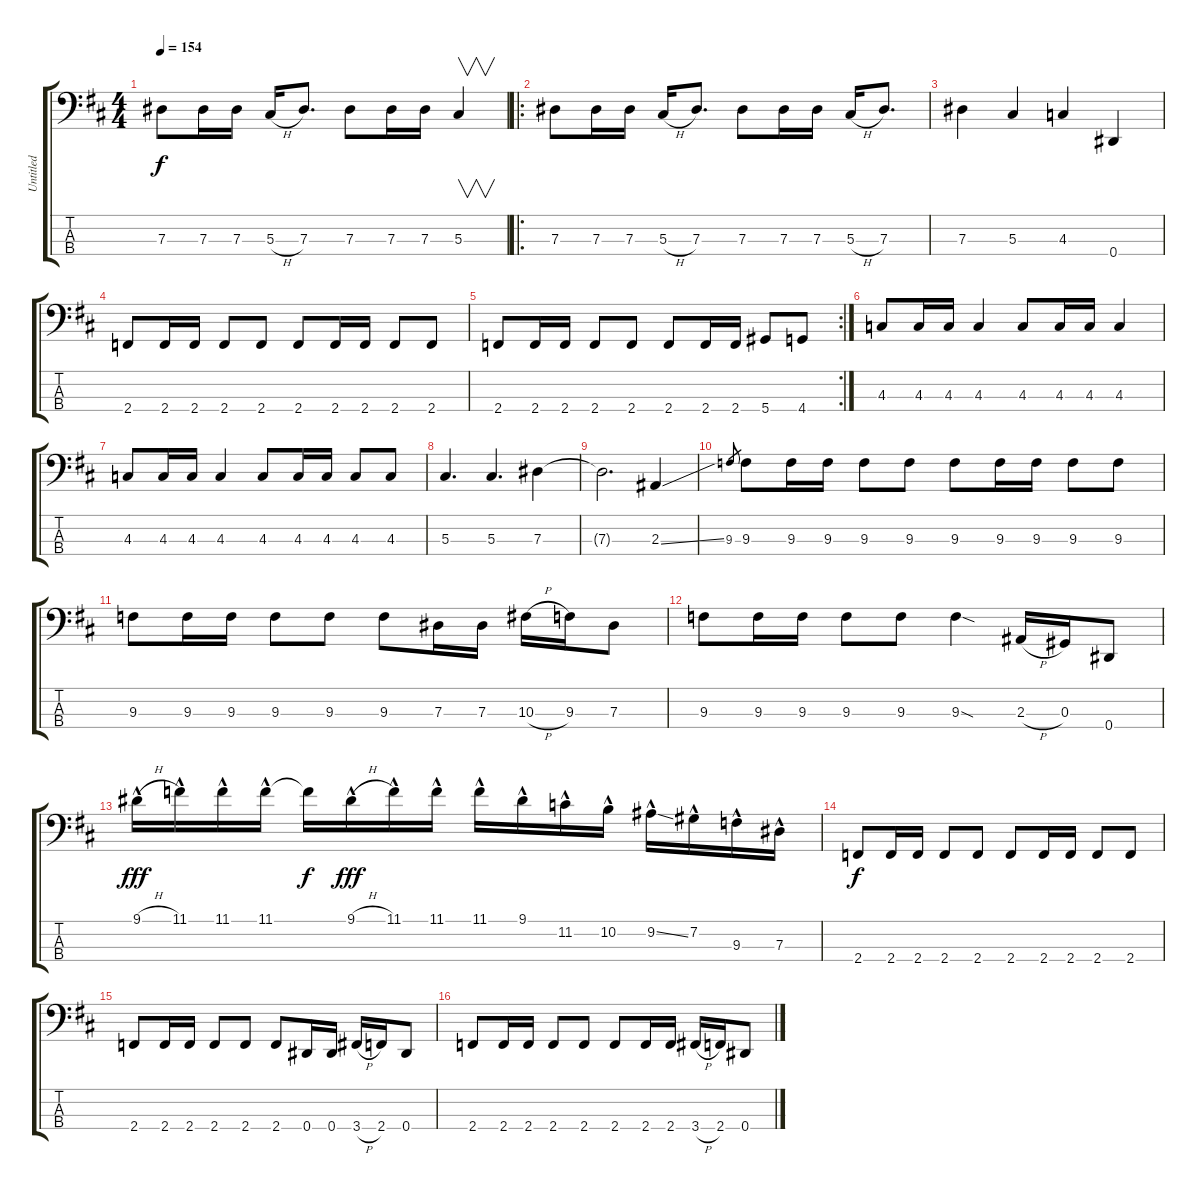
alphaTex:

\track ("Untitled" "Untitled") {instrument electricbassfinger}
\staff {score tabs}
\tuning (Gb2 Db2 Ab1 Eb1) {hide}
\ts (4 4)
\tempo 154
\clef f4
\ks d
7.3.8{dy f} 7.3.16 7.3.16 5.3{h}.16 7.3.8{d} 7.3.8 7.3.16 7.3.16 5.3.4{v} |
\ro
7.3.8 7.3.16 7.3.16 5.3{h}.16 7.3.8{d} 7.3.8 7.3.16 7.3.16 5.3{h}.16 7.3.8{d} |
7.3.4 5.3.4 4.3.4 0.4.4 |
2.4.8 2.4.16 2.4.16 2.4.8 2.4.8 2.4.8 2.4.16 2.4.16 2.4.8 2.4.8 |
\rc 2
2.4.8 2.4.16 2.4.16 2.4.8 2.4.8 2.4.8 2.4.16 2.4.16 5.4.8 4.4.8 |
4.3.8 4.3.16 4.3.16 4.3.4 4.3.8 4.3.16 4.3.16 4.3.4 |
4.3.8 4.3.16 4.3.16 4.3.4 4.3.8 4.3.16 4.3.16 4.3.8 4.3.8 |
5.3.4{d} 5.3.4{d} 7.3.4 |
7.3{t}.2{d} 2.3{ss}.4 |
9.3.8{gr beam merge} 9.3.8 9.3.16 9.3.16 9.3.8 9.3.8 9.3.8 9.3.16 9.3.16 9.3.8 9.3.8 |
9.3.8 9.3.16 9.3.16 9.3.8 9.3.8 9.3.8 7.3.16 7.3.16 10.3{h}.16 9.3.16 7.3.8 |
9.3.8 9.3.16 9.3.16 9.3.8 9.3.8 9.3{sod}.4 2.3{h}.16 0.3.16 0.4.8 |
9.1{h hac}.16{dy fff} 11.1{hac}.16 11.1{hac}.16 11.1{hac}.16 11.1{t}.16{dy f} 9.1{h hac}.16{dy fff} 11.1{hac}.16 11.1{hac}.16 11.1{hac}.16 9.1{hac}.16 11.2{hac}.16 10.2{hac}.16 9.2{ss hac}.16 7.2{hac}.16 9.3{hac}.16 7.3{hac}.16 |
2.4.8{dy f} 2.4.16 2.4.16 2.4.8 2.4.8 2.4.8 2.4.16 2.4.16 2.4.8 2.4.8 |
2.4.8 2.4.16 2.4.16 2.4.8 2.4.8 2.4.8 0.4.16 0.4.16 3.4{h}.16 2.4.16 0.4.8 |
2.4.8 2.4.16 2.4.16 2.4.8 2.4.8 2.4.8 2.4.16 2.4.16 3.4{h}.16 2.4.16 0.4.8
